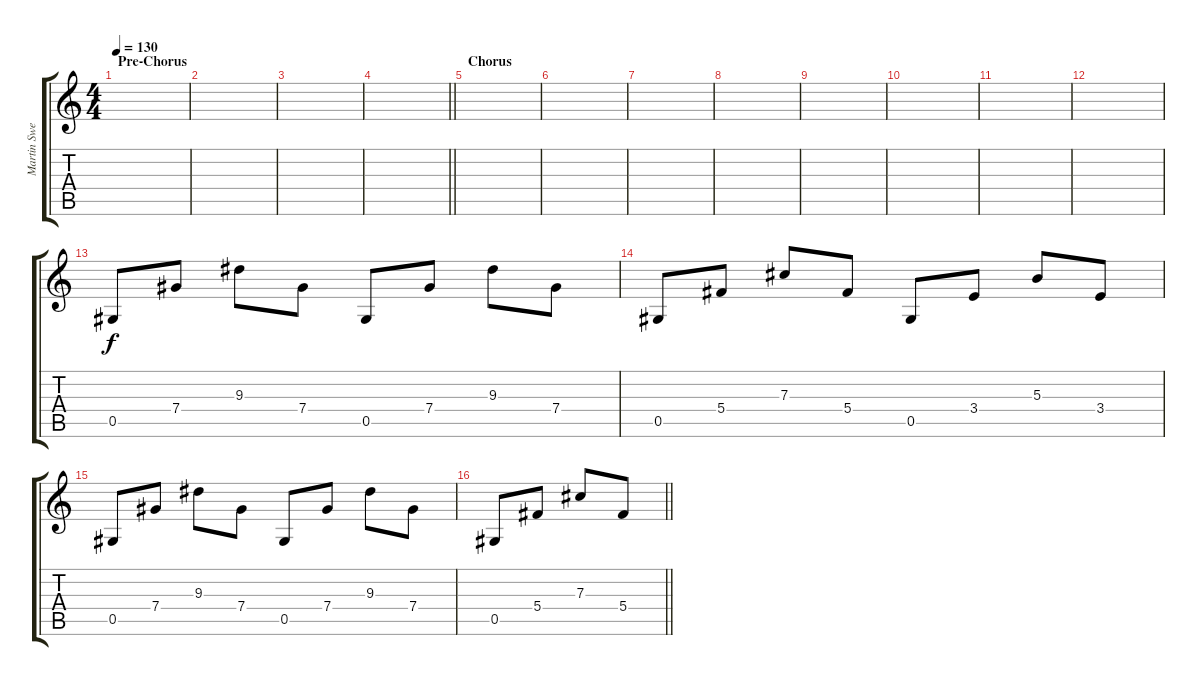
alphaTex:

\track ("Martin Sweet (Guitar 1)" "Martin Swe") {instrument overdrivenguitar}
\staff {score tabs}
\tuning (Eb4 Bb3 Gb3 Db3 Ab2 Eb2) {hide}
\ts (4 4)
\section ("" "Pre-Chorus")
\tempo 130
\clef g2
\ks c
|
|
|
\barLineRight lightlight
|
\section ("" "Chorus")
|
|
|
|
|
|
|
|
0.5.8{instrument electricguitarclean} 7.4.8 9.3.8 7.4.8 0.5.8 7.4.8 9.3.8 7.4.8 |
0.5.8 5.4.8 7.3.8 5.4.8 0.5.8 3.4.8 5.3.8 3.4.8 |
0.5.8 7.4.8 9.3.8 7.4.8 0.5.8 7.4.8 9.3.8 7.4.8 |
\barLineRight lightlight
0.5.8 5.4.8 7.3.8 5.4.8
